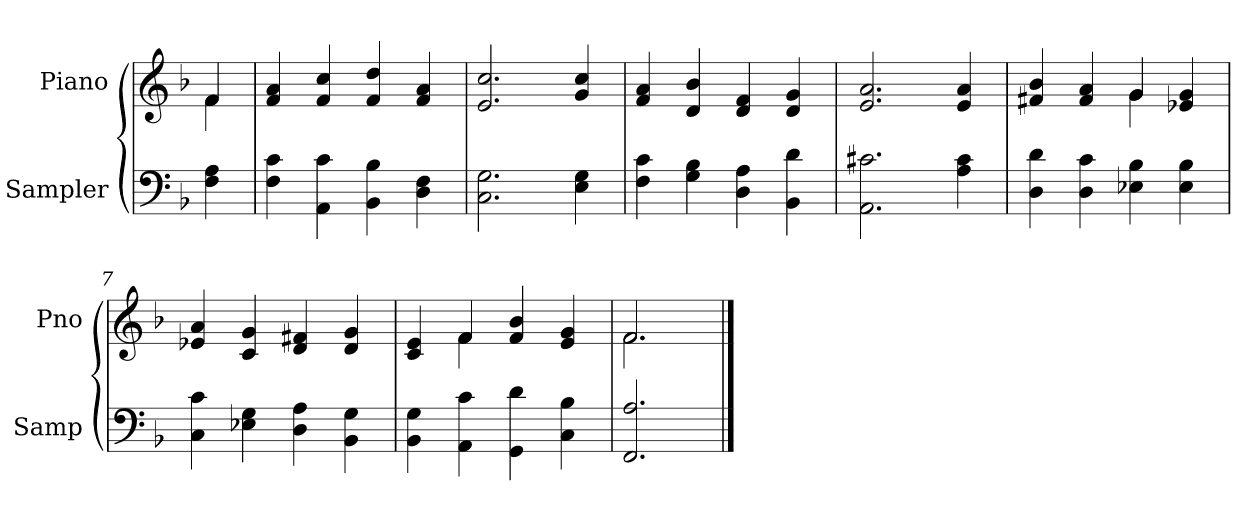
**kern	**kern
*part2	*part1
*staff2	*staff1
*I"Sampler	*I"Piano
*I'Samp	*I'Pno
*clefF4	*clefG2
*k[b-]	*k[b-]
*F:	*F:
=1	=1
*	*^
4F 4A	4f/	4f
*	*v	*v
=2	=2
4F 4c	4f 4a
4AA 4c	4f 4cc
4BB- 4B-	4f 4dd
4D 4F	4f 4a
=3	=3
2.C 2.G	2.e 2.cc
4E 4G	4g 4cc
=4	=4
4F 4c	4f 4a
4G 4B-	4d 4b-
4D 4A	4d 4f
4BB- 4d	4d 4g
=5	=5
2.AA 2.c#X	2.e 2.a
4A 4c#	4e 4a
=6	=6
*	*^
4D 4d	4f#X 4b-	2ryy
4D 4c	4f# 4a	.
4E-X 4B-	4g/	4g
4E- 4B-	4e-X 4g	4ryy
*	*v	*v
=7	=7
4C 4c	4e-X 4a
4E-X 4G	4c 4g
4D 4A	4d 4f#X
4BB- 4G	4d 4g
=8	=8
*	*^
4BB- 4G	4c 4e	4ryy
4AA 4c	4f/	4f
4GG 4d	4f 4b-	2ryy
4C 4B-	4e 4g	.
=9	=9	=9
2.FF 2.A	2.f/	2.f
*	*v	*v
==	==
*-	*-
